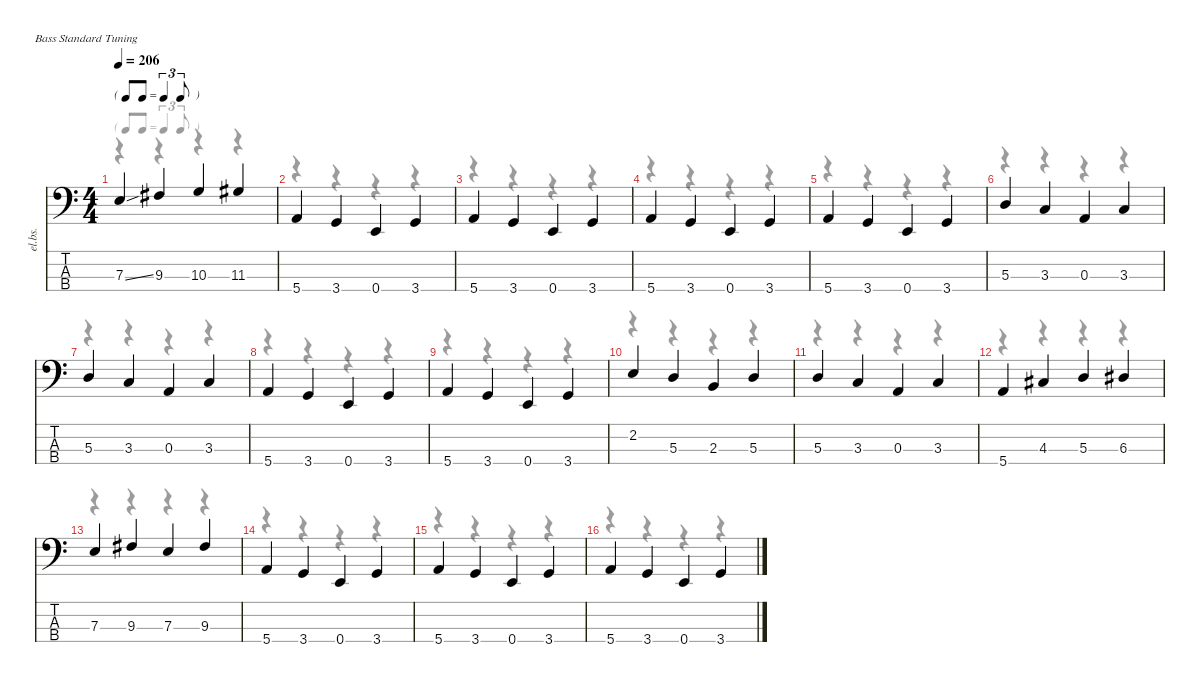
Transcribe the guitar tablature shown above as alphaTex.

\defaultSystemsLayout 4
\hideDynamics
\bracketExtendMode nobrackets
\otherSystemsTrackNameOrientation horizontal
\track ("Bass" "el.bs.") {instrument electricbassfinger}
\staff {score tabs}
\tuning (G2 D2 A1 E1)
\voice
\ts (4 4)
\tf triplet8th
\tempo 206
\clef f4
\ks c
7.3{ss}.4{dy f} 9.3{acc #}.4 10.3.4 11.3{acc #}.4 |
5.4.4 3.4.4 0.4.4 3.4.4 |
5.4.4 3.4.4 0.4.4 3.4.4 |
5.4.4 3.4.4 0.4.4 3.4.4 |
5.4.4 3.4.4 0.4.4 3.4.4 |
5.3.4 3.3.4 0.3.4 3.3.4 |
5.3.4 3.3.4 0.3.4 3.3.4 |
5.4.4 3.4.4 0.4.4 3.4.4 |
5.4.4 3.4.4 0.4.4 3.4.4 |
2.2.4 5.3.4 2.3.4 5.3.4 |
5.3.4 3.3.4 0.3.4 3.3.4 |
5.4.4 4.3{acc #}.4 5.3.4 6.3{acc #}.4 |
7.3.4 9.3{acc #}.4 7.3.4 9.3{acc #}.4 |
5.4.4 3.4.4 0.4.4 3.4.4 |
5.4.4 3.4.4 0.4.4 3.4.4 |
5.4.4 3.4.4 0.4.4 3.4.4
\voice
\clef f4
\ottava regular
\simile none
\ks c
r.4{dy mf} r.4 r.4 r.4 |
r.4 r.4 r.4 r.4 |
r.4 r.4 r.4 r.4 |
r.4 r.4 r.4 r.4 |
r.4 r.4 r.4 r.4 |
r.4 r.4 r.4 r.4 |
r.4 r.4 r.4 r.4 |
r.4 r.4 r.4 r.4 |
r.4 r.4 r.4 r.4 |
r.4 r.4 r.4 r.4 |
r.4 r.4 r.4 r.4 |
r.4 r.4 r.4 r.4 |
r.4 r.4 r.4 r.4 |
r.4 r.4 r.4 r.4 |
r.4 r.4 r.4 r.4 |
r.4 r.4 r.4 r.4
